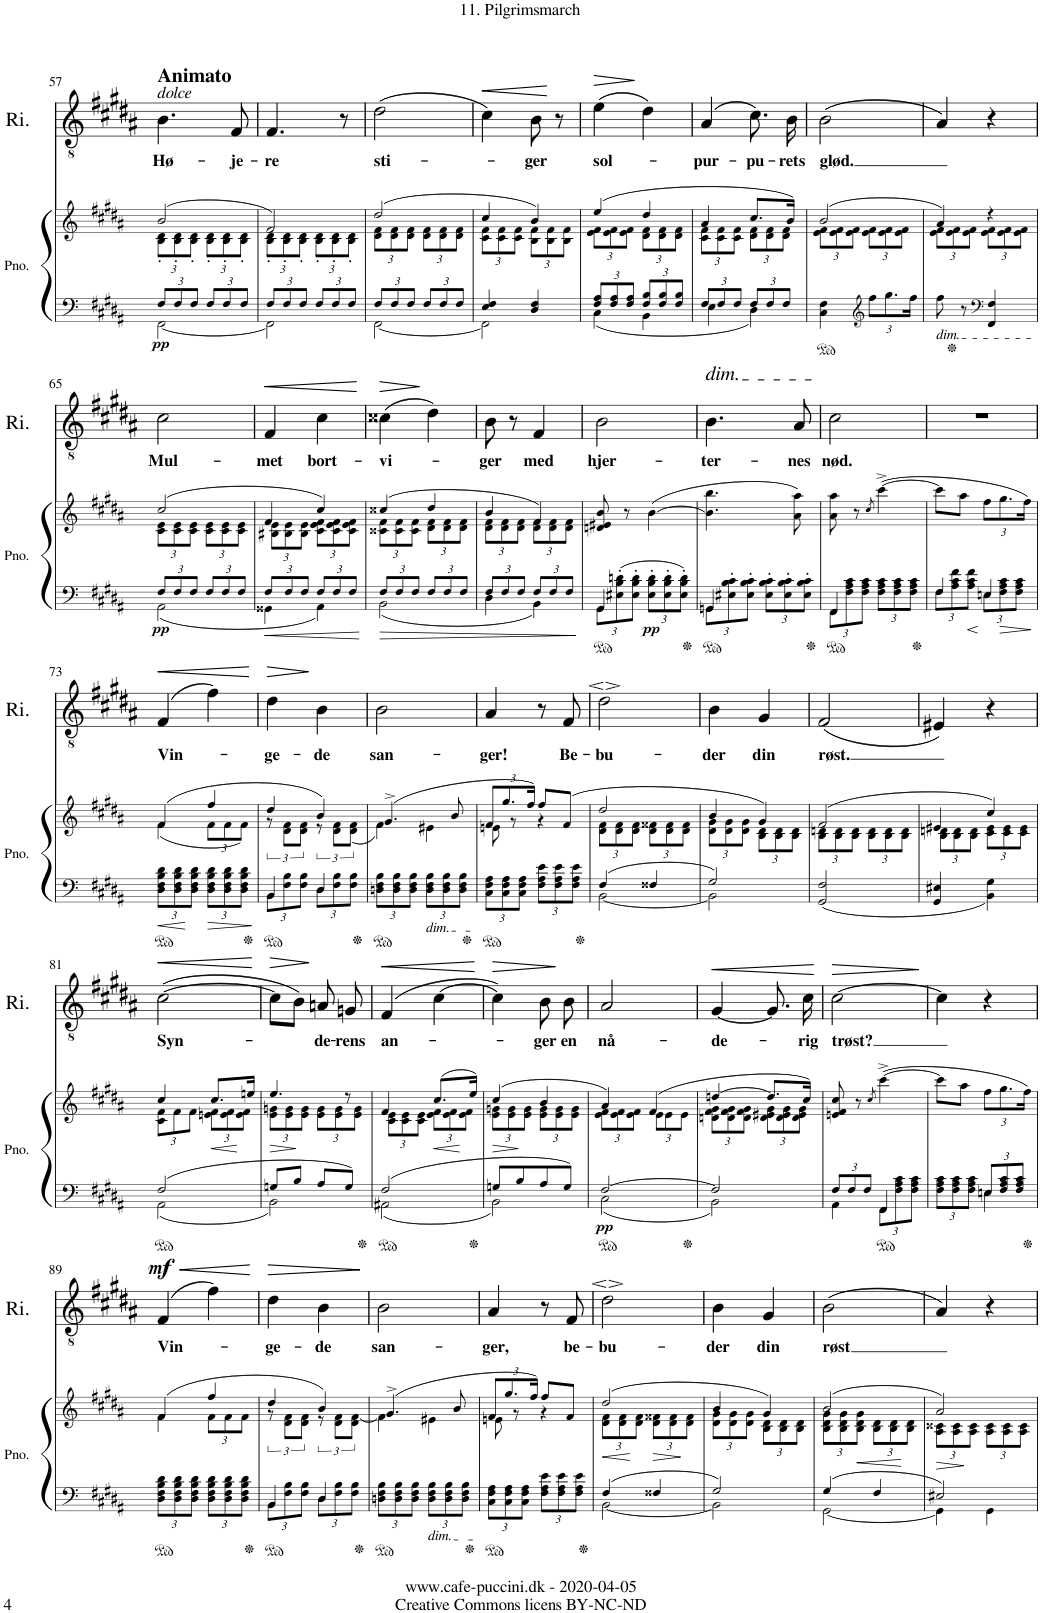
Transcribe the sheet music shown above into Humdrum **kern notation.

**kern	**kern	**dynam	**kern	**text	**dynam
*part2	*part2	*part2	*part1	*part1	*part1
*staff3	*staff2	*staff2/3	*staff1	*staff1	*staff1
*I"Piano	*	*	*I"Rinaldo	*	*
*I'Pno.	*	*	*I'Ri.	*	*
!!LO:PB:g=z
*clefF4	*clefG2	*	*clefGv2	*	*
*k[f#c#g#d#a#]	*k[f#c#g#d#a#]	*	*k[f#c#g#d#a#]	*	*
*M2/4	*M2/4	*	*M2/4	*	*
=57	=57	=57	=57	=57	=57
*	*^	*	*	*	*
*Xbrackettup	*	*Xbrackettup	*	*	*	*
*^	*	*	*	*	*	*
!	!	!	!	!	!LO:TX:a:i:t=dolce	!	!
!	!	!	!	!LO:DY:b=2	!	!LO:LY:b	!
12F#/L	[2FF#\	(2b/	12B\' 12d#\'L	pp	4.B\	Hø-	.
12F#/	.	.	12B\' 12d#\'	.	.	.	.
12F#/J	.	.	12B\' 12d#\'J	.	.	.	.
12F#/L	.	.	12B\' 12d#\'L	.	.	.	.
12F#/	.	.	12B\' 12d#\'	.	.	.	.
!	!	!	!	!	!	!LO:LY:b	!
.	.	.	.	.	8F#/	-je-	.
12F#/J	.	.	12B\' 12d#\'J	.	.	.	.
=58	=58	=58	=58	=58	=58	=58	=58
!	!	!	!	!	!	!LO:LY:b	!
12F#/L	2FF#\]	2f#/)	12B\' 12d#\'L	.	4.F#/	-re	.
12F#/	.	.	12B\' 12d#\'	.	.	.	.
12F#/J	.	.	12B\' 12d#\'J	.	.	.	.
12F#/L	.	.	12B\' 12d#\'L	.	.	.	.
12F#/	.	.	12B\' 12d#\'	.	.	.	.
.	.	.	.	.	8r	.	.
12F#/J	.	.	12B\' 12d#\'J	.	.	.	.
=59	=59	=59	=59	=59	=59	=59	=59
!	!	!	!	!	!	!LO:LY:b	!
12F#/L	[2FF#\	(2dd#/	12d#\ 12f#\L	.	(2d#\	sti-	.
12F#/	.	.	12d#\ 12f#\	.	.	.	.
12F#/J	.	.	12d#\ 12f#\J	.	.	.	.
12F#/L	.	.	12d#\ 12f#\L	.	.	.	.
12F#/	.	.	12d#\ 12f#\	.	.	.	.
12F#/J	.	.	12d#\ 12f#\J	.	.	.	.
=60	=60	=60	=60	=60	=60	=60	=60
!	!	!	!	!	!	!	!LO:HP:b
4E/ 4F#/	2FF#\]	4cc#/	12c#\ 12f#\L	.	4c#\)	.	<
.	.	.	12c#\ 12f#\	.	.	.	.
.	.	.	12c#\ 12f#\J	.	.	.	.
!	!	!	!	!	!	!LO:LY:b	!
4D#/ 4F#/	.	4b/)	12B\ 12f#\L	.	8B\	-ger	.
.	.	.	12B\ 12f#\	.	.	.	.
.	.	.	.	.	8r	.	[
.	.	.	12B\ 12f#\J	.	.	.	.
=61	=61	=61	=61	=61	=61	=61	=61
!	!	!	!	!	!	!LO:LY:b	!LO:HP:b
12F#/ 12A#/L	4C#\	(4ee/	12e\ 12f#\L	.	(4e\	sol-	>
12F#/ 12A#/	.	.	12e\ 12f#\	.	.	.	.
12F#/ 12A#/J	.	.	12e\ 12f#\J	.	.	.	.
12F#/ 12B/L	4BB\	4dd#/	12d#\ 12f#\L	.	4d#\)	.	]
12F#/ 12B/	.	.	12d#\ 12f#\	.	.	.	.
12F#/ 12B/J	.	.	12d#\ 12f#\J	.	.	.	.
=62	=62	=62	=62	=62	=62	=62	=62
!	!	!	!	!	!	!LO:LY:b	!
12F#/L	4E\	4a#/	12c#\ 12f#\L	.	(4A#/	-pur-	.
12F#/	.	.	12c#\ 12f#\	.	.	.	.
12F#/J	.	.	12c#\ 12f#\J	.	.	.	.
!	!	!	!	!	!	!LO:LY:b	!
12F#/L	4D#\	8.cc#/L	12d#\ 12f#\L	.	8.c#\)	-pu-	.
12F#/	.	.	12d#\ 12f#\	.	.	.	.
12F#/J	.	.	12d#\ 12f#\J	.	.	.	.
!	!	!	!	!	!	!LO:LY:b	!
.	.	16b/Jk)	.	.	16B\	-rets	.
*v	*v	*	*	*	*	*	*
=63	=63	=63	=63	=63	=63	=63
!	!	!	!	!	!LO:LY:b	!
4C#\ 4F#\	(2b/	12e\ 12f#\L	.	(2B\	glød.	.
.	.	12e\ 12f#\	.	.	.	.
.	.	12e\ 12f#\J	.	.	.	.
*clefG2	*	*	*	*	*	*
12ff#\L	.	12e\ 12f#\L	.	.	.	.
12.gg#\	.	12e\ 12f#\	.	.	.	.
.	.	12e\ 12f#\J	.	.	.	.
24ff#\Jk	.	.	.	.	.	.
=64	=64	=64	=64	=64	=64	=64
!LO:TX:b:i:t=dim.	!	!	!	!	!	!
8ff#\	4a#/)	12e\ 12f#\L	.	4A#/)	.	.
.	.	12e\ 12f#\	.	.	.	.
8r	.	.	.	.	.	.
.	.	12e\ 12f#\J	.	.	.	.
*clefF4	*	*	*	*	*	*
4FF#/ 4F#/	4r	12e\ 12f#\L	.	4r	.	.
.	.	12e\ 12f#\	.	.	.	.
.	.	12e\ 12f#\J	.	.	.	.
!!LO:LB:g=z
=65	=65	=65	=65	=65	=65	=65
*^	*	*	*	*	*	*
!	!	!	!	!LO:DY:b=2	!	!LO:LY:b	!
12F#/L	2AA#\	(2cc#/	12c#\ 12e\L	pp	2c#\	Mul-	.
12F#/	.	.	12c#\ 12e\	.	.	.	.
12F#/J	.	.	12c#\ 12e\J	.	.	.	.
12F#/L	.	.	12c#\ 12e\L	.	.	.	.
12F#/	.	.	12c#\ 12e\	.	.	.	.
12F#/J	.	.	12c#\ 12e\J	.	.	.	.
=66	=66	=66	=66	=66	=66	=66	=66
!	!	!	!	!	!	!LO:LY:b	!LO:HP:b
12F#/L	4GG##X\	4f#/	12B#X\ 12e\L	.	4F#/	-met	<
12F#/	.	.	12B#\ 12e\	.	.	.	.
12F#/J	.	.	12B#\ 12e\J	.	.	.	.
!	!	!	!	!	!	!LO:LY:b	!
12F#/L	4AA#\	4cc#/)	12c#\ 12e\ 12f#\L	.	4c#\	bort-	.
12F#/	.	.	12c#\ 12e\ 12f#\	.	.	.	.
12F#/J	.	.	12c#\ 12e\ 12f#\J	.	.	.	.
*v	*v	*	*	*	*	*	*
*	*v	*v	*	*	*	*
.	.	.	.	.	[
=67	=67	=67	=67	=67	=67
*^	*^	*	*	*	*
!	!	!	!	!	!	!LO:LY:b	!LO:HP:b
12F#/L	2BB\	(4cc##X/	12c##X\ 12f#\L	.	(4c##X\	-vi-	>
12F#/	.	.	12c##\ 12f#\	.	.	.	.
12F#/J	.	.	12c##\ 12f#\J	.	.	.	.
12F#/L	.	4dd#/	12d#\ 12f#\L	.	4d#\)	.	]
12F#/	.	.	12d#\ 12f#\	.	.	.	.
12F#/J	.	.	12d#\ 12f#\J	.	.	.	.
=68	=68	=68	=68	=68	=68	=68	=68
!	!	!	!	!	!	!LO:LY:b	!
12F#/L	4D#\	4b/	12d#\ 12f#\L	.	8B\	-ger	.
12F#/	.	.	12d#\ 12f#\	.	.	.	.
.	.	.	.	.	8r	.	.
12F#/J	.	.	12d#\ 12f#\J	.	.	.	.
!	!	!	!	!	!	!LO:LY:b	!
12F#/L	4BB\	4f#/)	12d#\ 12f#\L	.	4F#/	med	.
12F#/	.	.	12d#\ 12f#\	.	.	.	.
12F#/J	.	.	12d#\ 12f#\J	.	.	.	.
=69	=69	=69	=69	=69	=69	=69	=69
!	!	!	!	!	!	!LO:LY:b	!
*	*	*v	*v	*	*	*	*
4GG#/	12GG#\L	8dn/ 8e#X/ 8b/	.	2B\	hjer-	.
.	12E#X\'> 12B\'> 12dn\'>	.	.	.	.	.
.	.	8r	.	.	.	.
.	12E#\'> 12B\'> 12d\'>J	.	.	.	.	.
!	!	!	!LO:DY:b=2	!	!	!
4ryy	12E#\'> 12B\'> 12d\'>L	([4b\	pp	.	.	.
.	12E#\'> 12B\'> 12d\'>	.	.	.	.	.
.	12E#\'> 12B\'> 12d\'>J	.	.	.	.	.
=70	=70	=70	=70	=70	=70	=70
!	!	!	!	!LO:TX:a:i:t=dim.	!	!
!	!	!	!	!	!LO:LY:b	!
4GGn/	12GG\L	4.b\] 4.bb\	.	4.B\	-ter-	.
.	12E#X\'> 12B\'> 12c#\'>	.	.	.	.	.
.	12E#\'> 12B\'> 12c#\'>J	.	.	.	.	.
4ryy	12E#\'> 12B\'> 12c#\'>L	.	.	.	.	.
.	12E#\'> 12B\'> 12c#\'>	.	.	.	.	.
!	!	!	!	!	!LO:LY:b	!
.	.	8a#\ 8aa#\)	.	8A#/	-nes	.
.	12E#\'> 12B\'> 12c#\'>J	.	.	.	.	.
=71	=71	=71	=71	=71	=71	=71
!	!	!	!	!	!LO:LY:b	!
4FF#/	12FF#\L	8a#\ 8aa#\	.	2c#\	nød.	.
.	12F#\ 12A#\ 12c#\	.	.	.	.	.
.	.	8r	.	.	.	.
.	12F#\ 12A#\ 12c#\J	.	.	.	.	.
.	.	8qcc#/	.	.	.	.
4ryy	12F#\ 12A#\ 12c#\L	([4ccc#^\	.	.	.	.
.	12F#\ 12A#\ 12c#\	.	.	.	.	.
.	12F#\ 12A#\ 12c#\J	.	.	.	.	.
=72	=72	=72	=72	=72	=72	=72
4F#/	12F#\L	8ccc#\L]	.	2r	.	.
.	12A#\ 12c#\ 12f#\	.	.	.	.	.
.	.	8aa#\J	.	.	.	.
.	12A#\ 12c#\ 12f#\J	.	.	.	.	.
4En/	12E\L	12ff#\L	.	.	.	.
.	12F#\ 12A#\ 12c#\	12.gg#\	.	.	.	.
.	12F#\ 12A#\ 12c#\J	.	.	.	.	.
.	.	24ff#\Jk)	.	.	.	.
*v	*v	*	*	*	*	*
!!LO:LB:g=z
=73	=73	=73	=73	=73	=73
*	*^	*	*	*	*
!	!	!	!	!	!LO:LY:b	!LO:HP:b
12D#\ 12F#\ 12B\ 12d#\L	(4f#/	(4f#\	.	(4F#/	Vin-	<
12D#\ 12F#\ 12B\ 12d#\	.	.	.	.	.	.
12D#\ 12F#\ 12B\ 12d#\J	.	.	.	.	.	.
!	!	!	!LO:HP:b=2	!	!	!
12D#\ 12F#\ 12B\ 12d#\L	4ff#/	12f#\L	>	4f#\)	.	.
12D#\ 12F#\ 12B\ 12d#\	.	12f#\	.	.	.	.
12D#\ 12F#\ 12B\ 12d#\J	.	12f#\J)	.	.	.	.
*	*v	*v	*	*	*	*
.	.	.	.	.	[
=74	=74	=74	=74	=74	=74
*^	*^	*	*	*	*
*	*	*	*brackettup	*	*	*	*
!	!	!	!	!	!	!LO:LY:b	!LO:HP:b
4BB/	12BB\L	4dd#/	12r	.	4d#\	-ge-	>
.	12F#\ 12B\	.	12d#\ 12f#\L	.	.	.	.
.	12F#\ 12B\J	.	12d#\ 12f#\J	.	.	.	.
!	!	!	!	!	!	!LO:LY:b	!
4D#/	12D#\L	4b/)	12r	.	4B\	-de	]
.	12F#\ 12B\	.	12d#\ 12f#\L	.	.	.	.
.	12F#\ 12B\J	.	(12d#\ 12f#\J	.	.	.	.
=75	=75	=75	=75	=75	=75	=75	=75
!	!	!	!	!	!	!LO:LY:b	!
*v	*v	*	*	*	*	*	*
12Dn\ 12F#\ 12B\L	(4.g#^/	4f#\)	.	2B\	san-	.
12D\ 12F#\ 12B\	.	.	.	.	.	.
12D\ 12F#\ 12B\J	.	.	.	.	.	.
!LO:TX:b:i:t=dim.	!	!	!	!	!	!
12D\ 12F#\ 12B\L	.	4e#X\	.	.	.	.
12D\ 12F#\ 12B\	.	.	.	.	.	.
.	8b/	.	.	.	.	.
12D\ 12F#\ 12B\J	.	.	.	.	.	.
=76	=76	=76	=76	=76	=76	=76
*	*Xbrackettup	*	*	*	*	*
!	!	!	!	!	!LO:LY:b	!
12C#\ 12F#\ 12A#\L	12f#/L	8en\	.	4A#/	-ger!	.
12C#\ 12F#\ 12A#\	12.gg#/	.	.	.	.	.
.	.	8r	.	.	.	.
12C#\ 12F#\ 12A#\J	.	.	.	.	.	.
.	24ff#/Jk)	.	.	.	.	.
12F#\ 12A#\ 12e\L	8ff#/L	4r	.	8r	.	.
12F#\ 12A#\ 12e\	.	.	.	.	.	.
!	!	!	!	!	!LO:LY:b	!
.	(8f#/J	.	.	8F#/	Be-	.
12F#\ 12A#\ 12e\J	.	.	.	.	.	.
=77	=77	=77	=77	=77	=77	=77
*^	*	*	*	*	*	*
!	!	!	!	!	!	!LO:LY:b	!
4F#/	[2BB\	2dd#/	12d#\ 12f#\L	.	2d#\	-bu-	.
.	.	.	12d#\ 12f#\	.	.	.	.
.	.	.	12d#\ 12f#\J	.	.	.	.
4F##X/	.	.	12d#\ 12f##X\L	.	.	.	.
.	.	.	12d#\ 12f##\	.	.	.	.
.	.	.	12d#\ 12f##\J	.	.	.	.
=78	=78	=78	=78	=78	=78	=78	=78
!	!	!	!	!	!	!LO:LY:b	!
2G#/	2BB\]	4b/	12d#\ 12g#\L	.	4B\	-der	.
.	.	.	12d#\ 12g#\	.	.	.	.
.	.	.	12d#\ 12g#\J	.	.	.	.
!	!	!	!	!	!	!LO:LY:b	!
.	.	4g#/)	12B\ 12d#\L	.	4G#/	din	.
.	.	.	12B\ 12d#\	.	.	.	.
.	.	.	12B\ 12d#\J	.	.	.	.
*v	*v	*	*	*	*	*	*
=79	=79	=79	=79	=79	=79	=79
!	!	!	!	!	!LO:LY:b	!
2GG#/ 2F#/	(2f#/	12B\ 12dn\L	.	(2F#/	røst.	.
.	.	12B\ 12d\	.	.	.	.
.	.	12B\ 12d\J	.	.	.	.
.	.	12B\ 12d\L	.	.	.	.
.	.	12B\ 12d\	.	.	.	.
.	.	12B\ 12d\J	.	.	.	.
=80	=80	=80	=80	=80	=80	=80
4GG#/ 4E#X/	4e#X/	12B\ 12dn\L	.	4E#X/)	.	.
.	.	12B\ 12d\	.	.	.	.
.	.	12B\ 12d\J	.	.	.	.
4BB\ 4G#\	4cc#/)	12c#\ 12e#\L	.	4r	.	.
.	.	12c#\ 12e#\	.	.	.	.
.	.	12c#\ 12e#\J	.	.	.	.
!!LO:LB:g=z
=81	=81	=81	=81	=81	=81	=81
*^	*	*	*	*	*	*
!	!	!	!	!	!	!LO:LY:b	!LO:HP:b
2F#/	2AA#\	4cc#/	12c#\ 12f#\L	.	([2c#\	Syn-	<
.	.	.	12f#\	.	.	.	.
.	.	.	12f#\J	.	.	.	.
!	!	!	!	!LO:HP:b	!	!	!
.	.	8.cc#/L	12en\ 12f#\L	<	.	.	.
.	.	.	12e\ 12f#\	.	.	.	.
.	.	.	12e\ 12f#\J	]	.	.	.
.	.	16een/Jk	.	.	.	.	.
*v	*v	*	*	*	*	*	*
*	*v	*v	*	*	*	*
.	.	.	.	.	[
=82	=82	=82	=82	=82	=82
*^	*	*	*	*	*
!	!	!	!LO:HP:b	!	!	!LO:HP:b
*	*	*^	*	*	*	*
8Gn/L	2BB\	4.ee/	12e\ 12gn\L	>	8c#\L]	.	>
.	.	.	12e\ 12g\	.	.	.	.
8B/J	.	.	.	.	8B\J)	.	.
.	.	.	12e\ 12g\J	[	.	.	.
!	!	!	!	!	!	!LO:LY:b	!
8A#/L	.	.	12e\ 12g\L	.	8An/	-de-	]
.	.	.	12e\ 12g\	.	.	.	.
!	!	!	!	!	!	!LO:LY:b	!
8G/J	.	8r	.	.	8Gn/	-rens	.
.	.	.	12e\ 12g\J	.	.	.	.
=83	=83	=83	=83	=83	=83	=83	=83
!	!	!	!	!	!	!LO:LY:b	!LO:HP:b
2F#/	2AA#X\	4f#/	12c#\ 12e\L	.	(4F#/	an-	<
.	.	.	12c#\ 12e\	.	.	.	.
.	.	.	12c#\ 12e\J	.	.	.	.
!	!	!	!	!LO:HP:b	!	!	!
.	.	(8.cc#/L	12e\ 12f#\L	<	[4c#\	.	.
.	.	.	12e\ 12f#\	.	.	.	.
.	.	.	12e\ 12f#\J	]	.	.	.
.	.	16ee/Jk)	.	.	.	.	.
*v	*v	*	*	*	*	*	*
*	*v	*v	*	*	*	*
.	.	.	.	.	[
=84	=84	=84	=84	=84	=84
*^	*	*	*	*	*
!	!	!	!LO:HP:b	!	!	!LO:HP:b
*	*	*^	*	*	*	*
8Gn/L	2BB\	(4cc#/	12e\ 12gn\L	>	4c#\])	.	>
.	.	.	12e\ 12g\	.	.	.	.
8B/	.	.	.	.	.	.	.
.	.	.	12e\ 12g\J	[	.	.	.
!	!	!	!	!	!	!LO:LY:b	!
8A#/	.	4b/	12e\ 12g\L	.	8B\	-ger	.
.	.	.	12e\ 12g\	.	.	.	.
!	!	!	!	!	!	!LO:LY:b	!
8G/J	.	.	.	.	8B\	en	]
.	.	.	12e\ 12g\J	.	.	.	.
=85	=85	=85	=85	=85	=85	=85	=85
!	!	!	!	!LO:DY:b=2	!	!LO:LY:b	!
[2F#/	2C#\	4a#/)	12e\ 12f#\L	pp	2A#/	nå-	.
.	.	.	12e\ 12f#\	.	.	.	.
.	.	.	12e\ 12f#\J	.	.	.	.
.	.	(4f#/	12e\L	.	.	.	.
.	.	.	12e\	.	.	.	.
.	.	.	12e\J	.	.	.	.
=86	=86	=86	=86	=86	=86	=86	=86
!	!	!	!	!	!	!LO:LY:b	!LO:HP:b
2F#/]	2BB\	[4ddn/	12dn\ 12f#\ 12g#\L	.	[4G#/	-de-	<
.	.	.	12d\ 12f#\ 12g#\	.	.	.	.
.	.	.	12d\ 12f#\ 12g#\J	.	.	.	.
.	.	8.dd/L]	12d\ 12e#X\ 12g#\L	.	8.G#/]	.	.
.	.	.	12d\ 12e#\ 12g#\	.	.	.	.
.	.	.	12d\ 12e#\ 12g#\J	.	.	.	.
!	!	!	!	!	!	!LO:LY:b	!
.	.	16cc#/Jk)	.	.	16c#\	-rig	.
*v	*v	*	*	*	*	*	*
*	*v	*v	*	*	*	*
.	.	.	.	.	[
=87	=87	=87	=87	=87	=87
*^	*	*	*	*	*
!	!	!	!	!	!LO:LY:b	!LO:HP:b
12F#/L	4AA#\	8en/ 8f#/ 8cc#/	.	[2c#\	trøst?	>
12F#/	.	.	.	.	.	.
.	.	8r	.	.	.	.
12F#/J	.	.	.	.	.	.
.	.	8qcc#/	.	.	.	.
4FF#/	12FF#\L	([4ccc#^\	.	.	.	.
.	12F#\ 12A#\ 12c#\	.	.	.	.	.
.	12F#\ 12A#\ 12c#\J	.	.	.	.	.
*v	*v	*	*	*	*	*
.	.	.	.	.	]
=88	=88	=88	=88	=88	=88
*^	*	*	*	*	*
12F#\ 12A#\ 12c#\L	4ryy	8ccc#\L]	.	4c#\]	.	.
12F#\ 12A#\ 12c#\	.	.	.	.	.	.
.	.	8aa#\J	.	.	.	.
12F#\ 12A#\ 12c#\J	.	.	.	.	.	.
12En/L	4E\	12ff#\L	.	4r	.	.
12F#/ 12A#/ 12c#/	.	12.gg#\	.	.	.	.
12F#/ 12A#/ 12c#/J	.	.	.	.	.	.
.	.	24ff#\Jk)	.	.	.	.
*v	*v	*	*	*	*	*
!!LO:LB:g=z
=89	=89	=89	=89	=89	=89
*	*^	*	*	*	*
!	!	!	!	!	!LO:LY:b	!LO:HP:b
!	!	!	!	!	!	!LO:DY:n=1:a
12D#\ 12F#\ 12B\ 12d#\L	(4f#/	4f#\	.	(4F#/	Vin-	< mf
12D#\ 12F#\ 12B\ 12d#\	.	.	.	.	.	.
12D#\ 12F#\ 12B\ 12d#\J	.	.	.	.	.	.
12D#\ 12F#\ 12B\ 12d#\L	4ff#/	12f#\L	.	4f#\)	.	.
12D#\ 12F#\ 12B\ 12d#\	.	12f#\	.	.	.	.
12D#\ 12F#\ 12B\ 12d#\J	.	12f#\J	.	.	.	.
*	*v	*v	*	*	*	*
.	.	.	.	.	[
=90	=90	=90	=90	=90	=90
*^	*^	*	*	*	*
*	*	*	*brackettup	*	*	*	*
!	!	!	!	!	!	!LO:LY:b	!LO:HP:b
4BB/	12BB\L	4dd#/	12r	.	4d#\	-ge-	>
.	12F#\ 12B\	.	12d#\ 12f#\L	.	.	.	.
.	12F#\ 12B\J	.	12d#\ 12f#\J	.	.	.	.
!	!	!	!	!	!	!LO:LY:b	!
4D#/	12D#\L	4b/)	12r	.	4B\	-de	.
.	12F#\ 12B\	.	12d#\ 12f#\L	.	.	.	.
.	12F#\ 12B\J	.	12d#\ [12f#\J	.	.	.	.
*v	*v	*	*	*	*	*	*
*	*v	*v	*	*	*	*
.	.	.	.	.	]
=91	=91	=91	=91	=91	=91
*	*^	*	*	*	*
!	!	!	!	!	!LO:LY:b	!
12Dn\ 12F#\ 12B\L	(4.g#^/	4f#\]	.	2B\	san-	.
12D\ 12F#\ 12B\	.	.	.	.	.	.
12D\ 12F#\ 12B\J	.	.	.	.	.	.
!LO:TX:b:i:t=dim.	!	!	!	!	!	!
12D\ 12F#\ 12B\L	.	4e#X\	.	.	.	.
12D\ 12F#\ 12B\	.	.	.	.	.	.
.	8b/	.	.	.	.	.
12D\ 12F#\ 12B\J	.	.	.	.	.	.
=92	=92	=92	=92	=92	=92	=92
*	*Xbrackettup	*	*	*	*	*
!	!	!	!	!	!LO:LY:b	!
12C#\ 12F#\ 12A#\L	12f#/L	8en\	.	4A#/	-ger,	.
12C#\ 12F#\ 12A#\	12.gg#/	.	.	.	.	.
.	.	8r	.	.	.	.
12C#\ 12F#\ 12A#\J	.	.	.	.	.	.
.	24ff#/Jk)	.	.	.	.	.
12F#\ 12A#\ 12e\L	8ff#/L	4r	.	8r	.	.
12F#\ 12A#\ 12e\	.	.	.	.	.	.
!	!	!	!	!	!LO:LY:b	!
.	8f#/J	.	.	8F#/	be-	.
12F#\ 12A#\ 12e\J	.	.	.	.	.	.
=93	=93	=93	=93	=93	=93	=93
*^	*	*	*	*	*	*
!	!	!	!	!LO:HP:b	!	!LO:LY:b	!
4F#/	[2BB\	(2dd#/	12d#\ 12f#\L	<	2d#\	-bu-	.
.	.	.	12d#\ 12f#\	.	.	.	.
.	.	.	12d#\ 12f#\J	]	.	.	.
!	!	!	!	!LO:HP:b	!	!	!
4F##X/	.	.	12d#\ 12f##X\L	>	.	.	.
.	.	.	12d#\ 12f##\	.	.	.	.
.	.	.	12d#\ 12f##\J	[	.	.	.
=94	=94	=94	=94	=94	=94	=94	=94
!	!	!	!	!	!	!LO:LY:b	!
2G#/	2BB\]	4b/	12d#\ 12g#\L	.	4B\	-der	.
.	.	.	12d#\ 12g#\	.	.	.	.
.	.	.	12d#\ 12g#\J	.	.	.	.
!	!	!	!	!	!	!LO:LY:b	!
.	.	4g#/)	12B\ 12d#\L	.	4G#/	din	.
.	.	.	12B\ 12d#\	.	.	.	.
.	.	.	12B\ 12d#\J	.	.	.	.
=95	=95	=95	=95	=95	=95	=95	=95
!	!	!	!	!	!	!LO:LY:b	!
4G#/	[2GG#\	(2b/	12B\ 12d#\ 12g#\L	.	(2B\	røst	.
.	.	.	12B\ 12d#\ 12g#\	.	.	.	.
!	!	!	!	!LO:HP:b	!	!	!
.	.	.	12B\ 12d#\ 12g#\J	<	.	.	.
4F#/	.	.	12B\ 12d#\L	.	.	.	.
.	.	.	12B\ 12d#\	.	.	.	.
.	.	.	12B\ 12d#\J	]	.	.	.
=96	=96	=96	=96	=96	=96	=96	=96
2E#X/	4GG#\]	2a#/)	12A#\ 12c##X\L	.	4A#/)	.	.
.	.	.	12A#\ 12c##\	.	.	.	.
.	.	.	12A#\ 12c##\J	[	.	.	.
.	4GG#\	.	12A#\ 12c##\L	.	4r	.	.
.	.	.	12A#\ 12c##\	.	.	.	.
.	.	.	12A#\ 12c##\J	.	.	.	.
*v	*v	*	*	*	*	*	*
*	*v	*v	*	*	*	*
=	=	=	=	=	=
*-	*-	*-	*-	*-	*-
